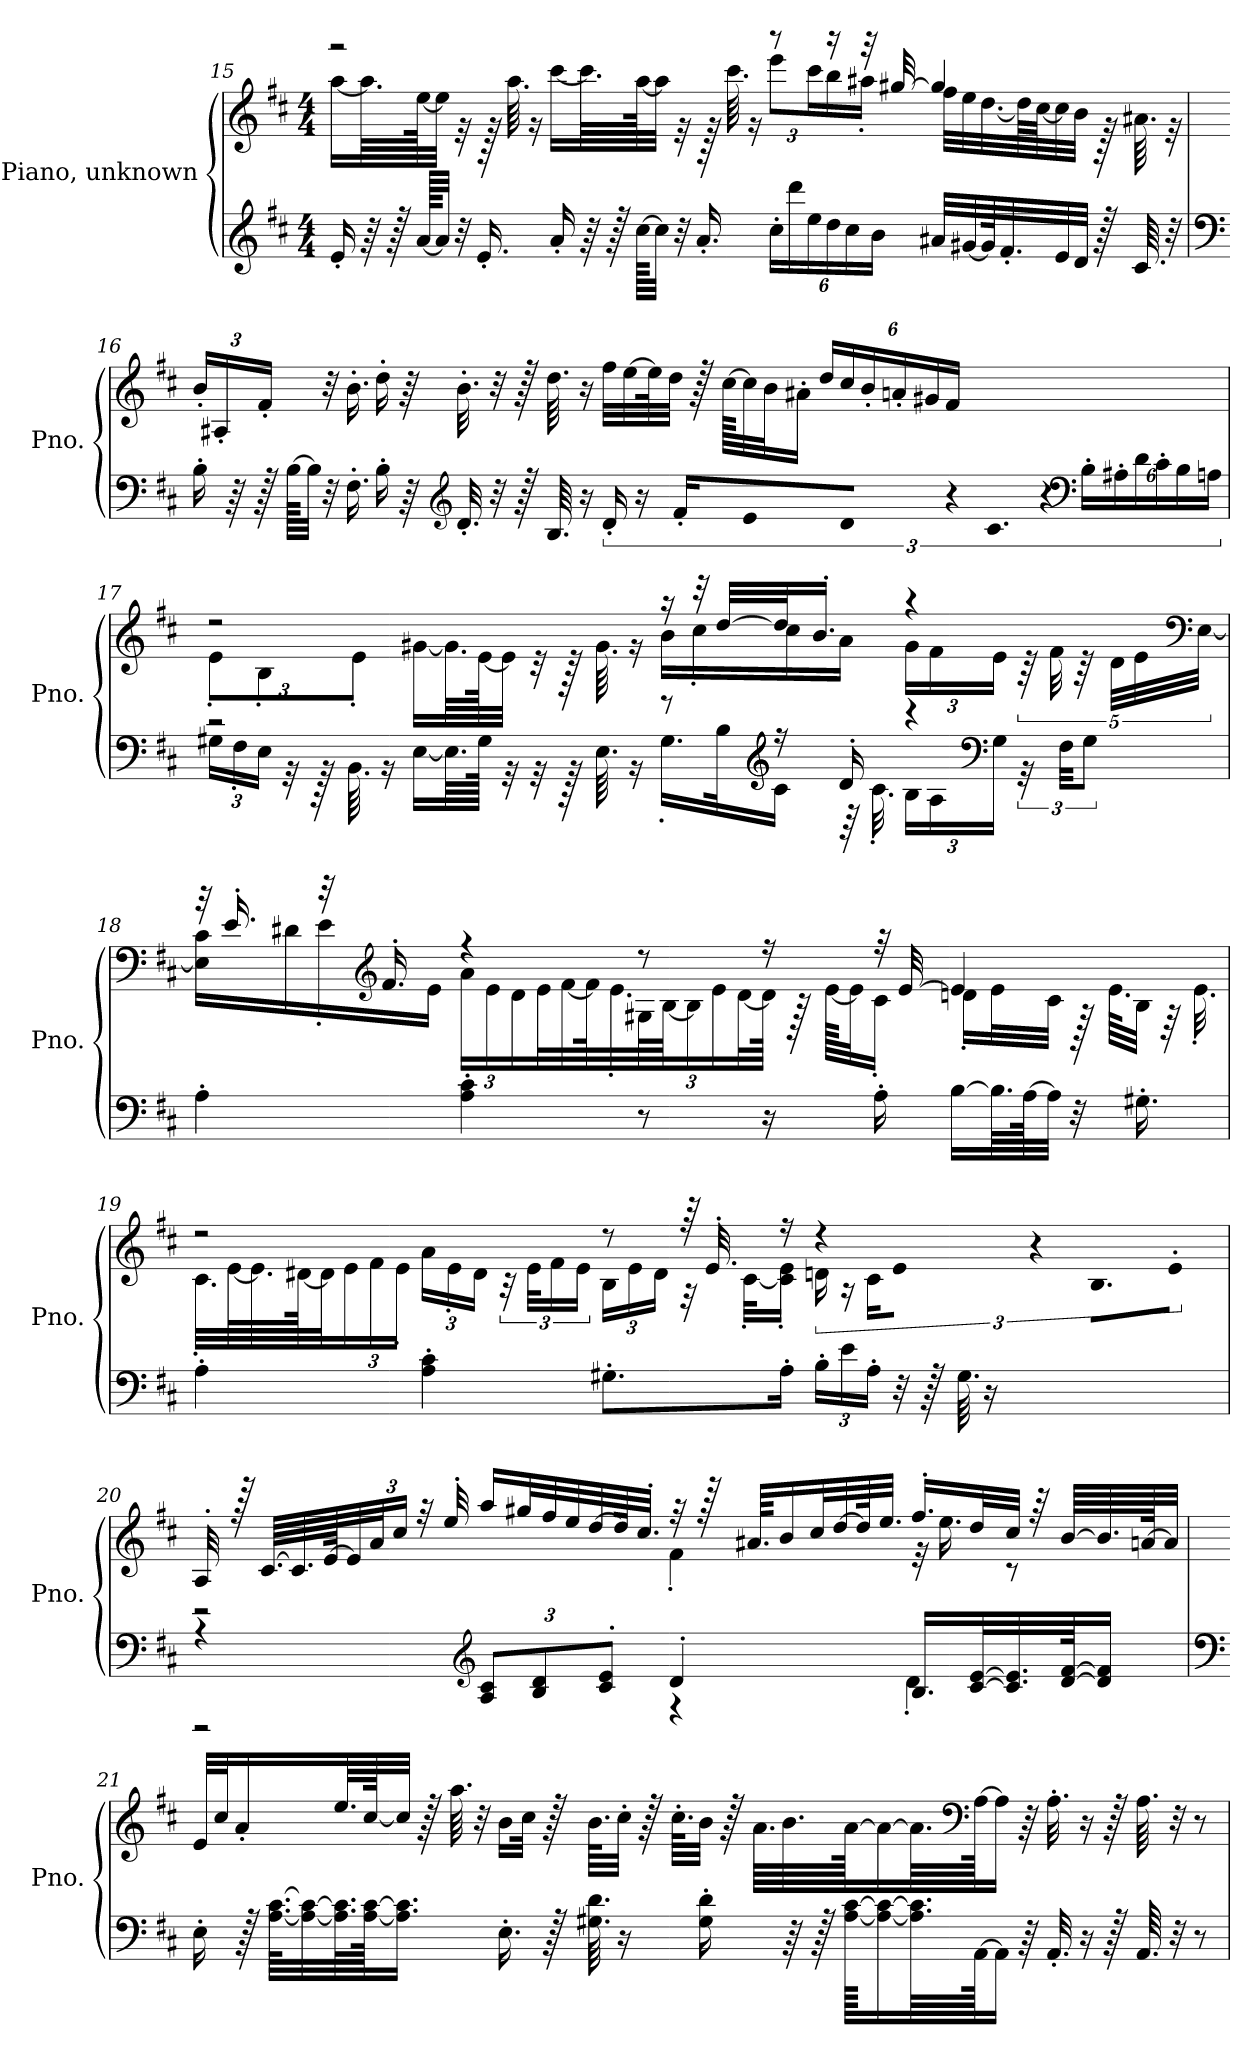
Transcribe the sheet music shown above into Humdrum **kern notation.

**kern	**kern
*part1	*part1
*staff2	*staff1
*I"Piano, unknown	*
*I'Pno.	*
!!LO:LB:g=z
*clefG2	*clefG2
*k[f#c#]	*k[f#c#]
*M4/4	*M4/4
=15	=15
*	*^
16e'/	2r	[16aa\LL
64r	.	64.aa\LL]
128r	.	.
[128a/KKLLL	.	[128ee\JK
32a/JJJ]	.	32ee\JJJ]
32r	.	32r
16.e'/	.	128r
.	.	64.aa\
.	.	16r
16a'/	.	[16ccc#\LL
64r	.	64.ccc#\LL]
128r	.	.
[128cc#\KKLLL	.	[128aa\JK
32cc#\JJJ]	.	32aa\JJJ]
32r	.	32r
16.a'/	.	128r
.	.	64.ccc#\
.	.	16r
*Xbrackettup	*	*Xbrackettup
24cc#'\LL	8r	12eee\L
24ddd\	.	.
24ee\	.	24ccc#\L
24dd\	16r	16bb\
24cc#\	.	.
.	32r	16aa#X'\JJ
24b\JJ	.	.
.	[32gg#X/	.
32a#X/LLL	4gg#/]	32ff#\LLL
[32g#X/	.	32ee\
64g#/K]	.	[32.dd\
32.f#'/	.	.
.	.	128dd\LL]
.	.	[128cc#\JJ
32e/	.	32cc#\]
32d/JJJ	.	32b\JJJ
128r	.	128r
64.c#/	.	64.a#X\
32r	.	32r
*	*v	*v
!!LO:LB:g=z
=16	=16
*clefF4	*
16B'\	24b'/LL
.	24A#X'/
64r	.
128r	.
.	24f#'/JJ
[128B\KKLLL	.
32B\JJJ]	.
32r	32r
16.F#'\	16.b'\
16B'\	16dd'\
64r	64r
*clefG2	*
32.d'/	32.b'\
32r	32r
128r	128r
64.B/	64.dd\
16r	16r
*brackettup	*
24d'/	32ff#\LLL
.	[32ee\
24r	.
.	64ee\K]
.	32dd\JJJ
24f#'/LL	.
.	128r
.	[128cc#\KKLLL
32e/L	32cc#\]
32d/JJJ	32b\J
128r	16a#X'\JJ
64.c#/	.
32r	.
*clefF4	*
*Xbrackettup	*
24B'\LL	24dd/LL
24A#X'\	24cc#/
24d\	24b'/
24c#'\	24an'/
24B\	24g#X/
24An\JJ	24f#/JJ
!!LO:LB:g=z
=17	=17
*^	*^
2r	24G#X\LL	2r	12e'\L
.	24F#'\	.	.
.	24E\JJ	.	12B'\
.	32r	.	.
.	128r	.	.
.	64.BB\	.	.
.	.	.	12e'\J
.	16r	.	.
.	[16E\LL	.	[16g#X\LL
.	64.E\LL]	.	64.g#\LL]
.	128G#\JJJJk	.	[128e\JK
.	32r	.	32e\JJJ]
.	32r	.	32r
.	128r	.	128r
.	64.E\	.	64.g#\
.	16r	.	16r
8r	16.G#'\LL	16r	16b\LL
.	.	32r	16cc#'\
.	32B\K	[32dd/LLL	.
*clefG2	*	*	*
16r	16c#\JJ	32dd/J]	16cc#\
.	.	16.b'/JJ	.
16d'/	64r	.	16a\JJ
.	32.c#'\	.	.
4r	24B\LL	4r	24g#\LL
.	24A\	.	24f#\
*clefF4	*	*	*
.	24G#\JJ	.	24e\JJ
*	*brackettup	*	*brackettup
.	48r	.	80r
.	.	.	40f#\
.	48F#\KKL	.	.
.	.	.	80r
.	12G#\J	.	.
.	.	.	40d\LLL
.	.	.	40e\
*	*	*clefF4	*
.	.	.	[40E\JJJ
*v	*v	*	*
!!LO:LB:g=z	!!
=18	=18	=18
4A'\	32r	16E\] 16c#\LL
.	16.e'/	.
.	.	16d#X\
.	32r	16e'\
*	*clefG2	*
.	16.f#'/	.
.	.	16e\JJ
*	*	*Xbrackettup
4A\' 4c#\'	4r	24a\LL
.	.	24e\
.	.	24d#\
.	.	32e\L
.	.	[32f#\
.	.	64f#\K]
.	.	32.e'\
8r	8r	96G#X\L
.	.	[96B\JJ
.	.	24B\]
.	.	24e\
.	.	[48d#\L
16r	16r	64d#\JJJk]
.	.	128r
.	.	[128e\KKLLL
.	.	32e\J]
16A'\	32r	16c#'\JJ
.	[32e/	.
[16B\LL	4e/]	16dn'\LL
64.B\LL]	.	32e\L
[128A\JK	.	.
32A\JJJ]	.	32c#\JJJ
32r	.	128r
.	.	64.e\KLLL
16.G#X'\	.	32B\JJJ
.	.	64r
.	.	32.e'\
!!LO:PB:g=z	!!
=19	=19	=19
4A'\	2r	32.c#'\LLL
.	.	[64e\L
.	.	64.e\]
.	.	[128d#X\JK
.	.	32d#\J]
.	.	24e\
.	.	24f#\
.	.	24e'\JJ
4A\' 4c#\'	.	24a\LL
.	.	24e'\
.	.	24d#\JJ
*	*	*brackettup
.	.	48r
.	.	48e\KLL
.	.	24f#\
.	.	24e\JJ
*	*	*Xbrackettup
8.G#X'\L	8r	24B\LL
.	.	24e\
.	.	24d#\JJ
.	64r	32r
.	32.e'/	.
.	.	[32c#'\KLL
16A'\Jk	16r	16c#\]' 16e\'JJ
*Xbrackettup	*	*brackettup
24B'\LL	4r	24dn\
24e\	.	24r
24A'\JJ	.	24c#\LL
32r	.	32e\JJk
128r	.	128r
64.G#\	.	64.B\KKLL
16r	.	16e'\JJ
!!LO:LB:g=z	!!
=20	=20	=20
*^	*	*
4r	2r	32A'/	2r
.	.	128r	.
.	.	[64.c#/LLLL	.
.	.	64.c#/]	.
.	.	[128e/JK	.
.	.	32e/]	.
*	*	*Xbrackettup	*
.	.	48a/J	.
.	.	24cc#/JJ	.
.	.	32r	.
.	.	32ee'/	.
*clefG2	*	*	*
12A/ 12c#/L	.	16aa/LL	.
.	.	32gg#X/L	.
12B/ 12d/	.	.	.
.	.	32ff#/	.
.	.	32ee/	.
.	.	[32dd/	.
12c#/' 12e/'J	.	.	.
.	.	64dd/K]	.
.	.	32.cc#'/JJJ	.
4d'/	4r	32r	4f#'\
.	.	128r	.
.	.	64.a#X/KKLL	.
.	.	16b/	.
.	.	32cc#/L	.
.	.	[32dd/	.
.	.	64dd/K]	.
.	.	32.ee/JJJ	.
16.B/LL	4d'\	16.ff#'/LL	32r
.	.	.	16.ee\
[32c#/ [32e/L	.	32dd/L	.
32.c#/] 32.e/]	.	32cc#/JJJ	8r
.	.	64r	.
[64d/ [64f#/JK	.	[64b/LLLL	.
16d/] 16f#/]JJ	.	64.b/]	.
.	.	[128an/JK	.
.	.	32a/JJJ]	.
*v	*v	*	*
*	*v	*v
!!LO:LB:g=z
=21	=21
*clefF4	*
16E'\	32e/LLL
.	32cc#/J
128r	16a'/
[64.A\ [64.c#\KLLL	.
32A\_ 32c#\_	.
64.A\] 64.c#\]L	64.ee/LL
[128A\ [128c#\JJK	[128cc#/JK
16.A\] 16.c#\]JJ	32cc#/JJJ]
.	128r
.	64.aa\
.	32r
16.E'\	16b\LL
.	32cc#\JJk
128r	128r
64.G#X\ 64.d\	64.b\KLLL
16r	32cc#'\JJJ
.	128r
.	64.cc#'\KLLL
16G#\' 16d\'	32b\JJJ
.	128r
.	64.a\LLLL
64r	64.b\
128r	.
[128A\ [128c#\KKKLL	[128a\JJK
16A\_ 16c#\_	16a\_
64.A\] 64.c#\]LL	64.a\LL]
*	*clefF4
[128AA\JJK	[128A\JJK
16AA\JJ]	16A\JJ]
64r	64r
32.AA'/	32.A'\
16r	16r
128r	128r
64.AA/	64.A\
32r	32r
8r	8r
=	=
*-	*-
